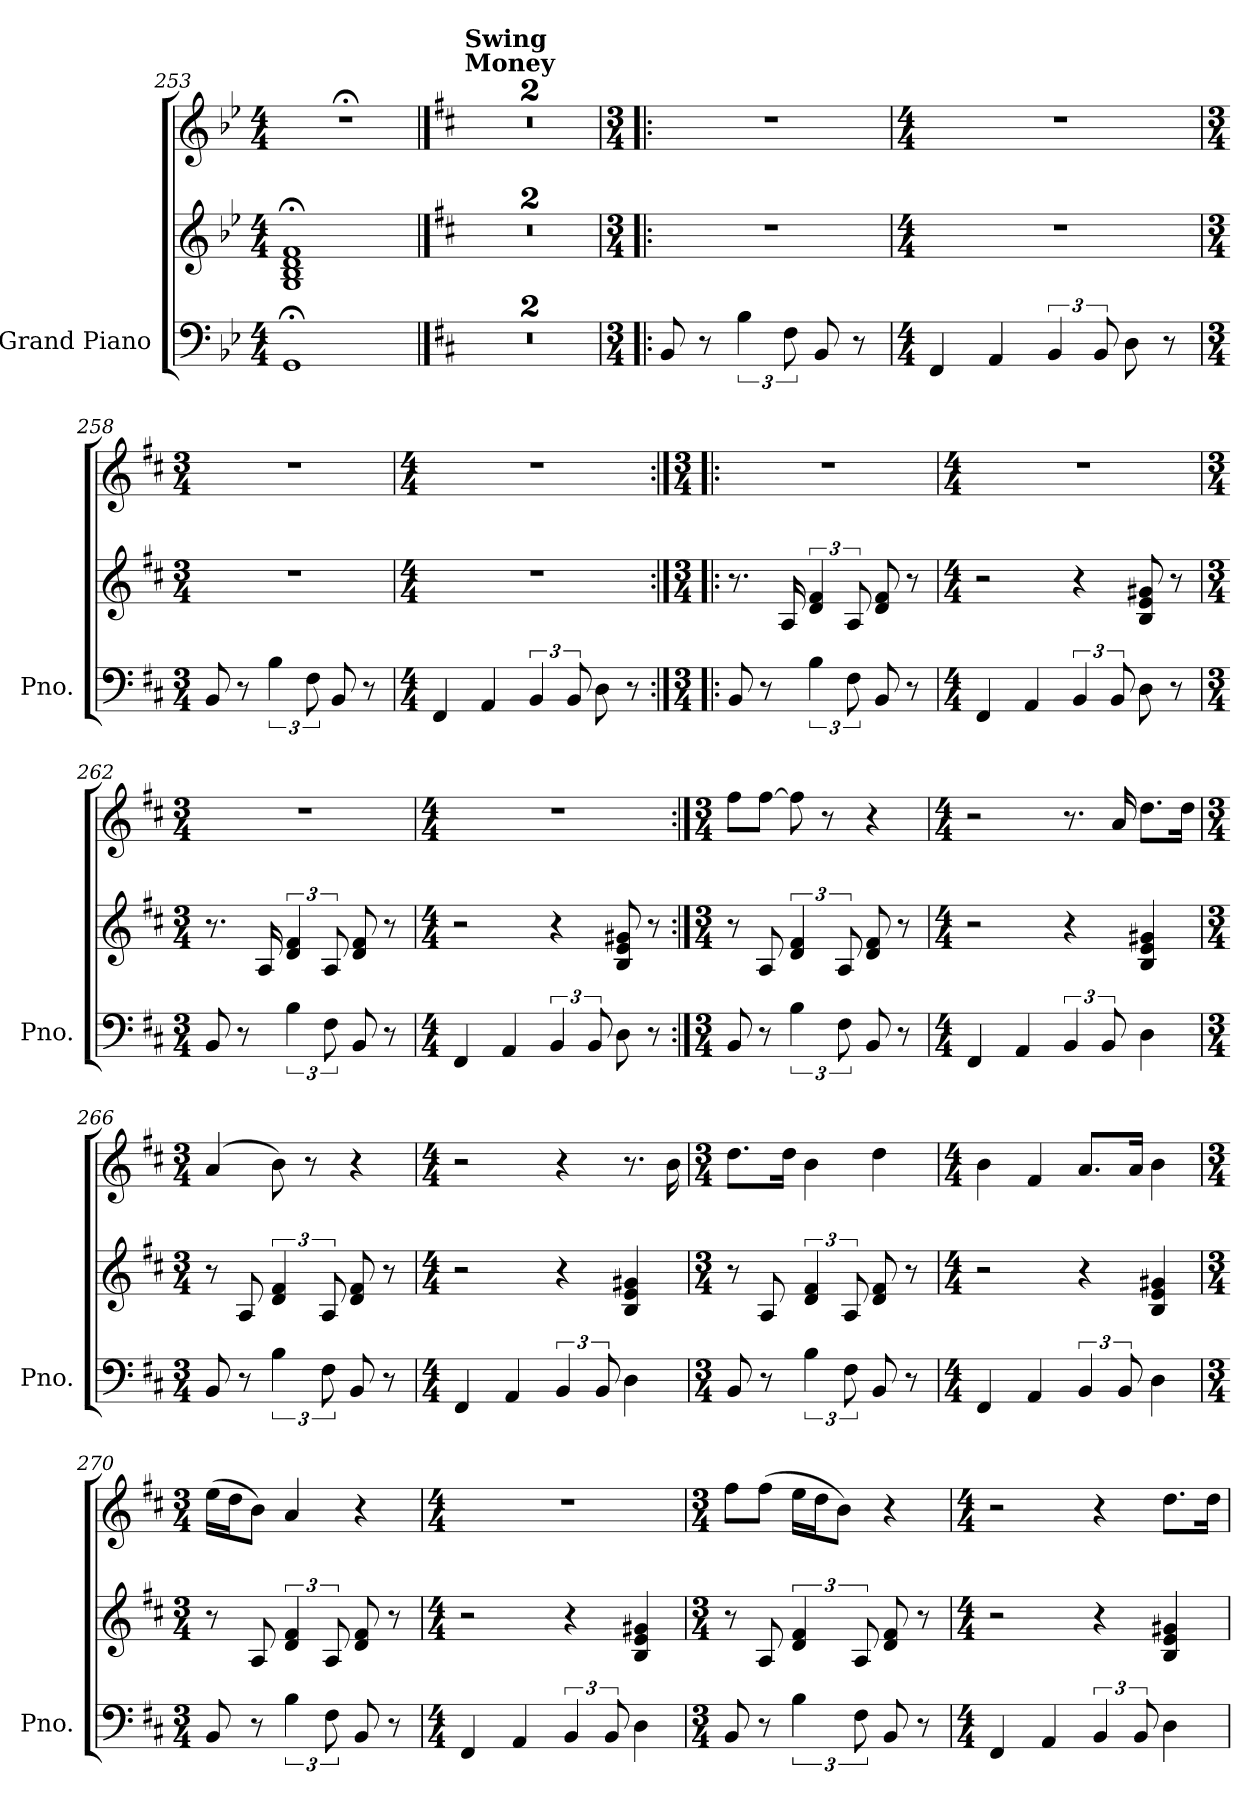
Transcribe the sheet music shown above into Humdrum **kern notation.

**kern	**kern	**kern
*part1	*part1	*part1
*staff3	*staff2	*staff1
*I"Grand Piano	*	*
*I'Pno.	*	*
*clefF4	*clefG2	*clefG2
*k[b-e-]	*k[b-e-]	*k[b-e-]
*M4/4	*M4/4	*M4/4
=253	=253	=253
1GG;<Z	1G;<Z 1B-;<Z 1d;<Z 1f;<Z	1r;<
==254	==254	==254
*k[f#c#]	*k[f#c#]	*k[f#c#]
*	*	*MM125
!	!	!LO:TX:a:B:t=Money
!	!	!LO:TX:a:B:t=Swing
1r	1r	1r
=255	=255	=255
1r	1r	1r
!!LO:LB:g=z
=256!|:	=256!|:	=256!|:
*M3/4	*M3/4	*M3/4
8BB/	2.r	2.r
8r	.	.
6B\	.	.
12F#\	.	.
8BB/	.	.
8r	.	.
=257	=257	=257
*M4/4	*M4/4	*M4/4
4FF#/	1r	1r
4AA/	.	.
6BB/	.	.
12BB/	.	.
8D\	.	.
8r	.	.
=258	=258	=258
*M3/4	*M3/4	*M3/4
8BB/	2.r	2.r
8r	.	.
6B\	.	.
12F#\	.	.
8BB/	.	.
8r	.	.
=259	=259	=259
*M4/4	*M4/4	*M4/4
4FF#/	1r	1r
4AA/	.	.
6BB/	.	.
12BB/	.	.
8D\	.	.
8r	.	.
!!LO:LB:g=z
=260:|!|:	=260:|!|:	=260:|!|:
*M3/4	*M3/4	*M3/4
8BB/	8.r	2.r
8r	.	.
.	16A/	.
6B\	6d/ 6f#/	.
12F#\	12A/	.
8BB/	8d/ 8f#/	.
8r	8r	.
=261	=261	=261
*M4/4	*M4/4	*M4/4
4FF#/	2r	1r
4AA/	.	.
6BB/	4r	.
12BB/	.	.
8D\	8B/ 8e/ 8g#X/	.
8r	8r	.
=262	=262	=262
*M3/4	*M3/4	*M3/4
8BB/	8.r	2.r
8r	.	.
.	16A/	.
6B\	6d/ 6f#/	.
12F#\	12A/	.
8BB/	8d/ 8f#/	.
8r	8r	.
=263	=263	=263
*M4/4	*M4/4	*M4/4
4FF#/	2r	1r
4AA/	.	.
6BB/	4r	.
12BB/	.	.
8D\	8B/ 8e/ 8g#X/	.
8r	8r	.
!!LO:LB:g=z
=264:|!	=264:|!	=264:|!
*M3/4	*M3/4	*M3/4
8BB/	8r	8ff#\L
8r	8A/	[8ff#\J
6B\	6d/ 6f#/	8ff#\]
.	.	8r
12F#\	12A/	.
8BB/	8d/ 8f#/	4r
8r	8r	.
=265	=265	=265
*M4/4	*M4/4	*M4/4
4FF#/	2r	2r
4AA/	.	.
6BB/	4r	8.r
12BB/	.	.
.	.	16a/
4D\	4B/ 4e/ 4g#X/	8.dd\L
.	.	16dd\Jk
=266	=266	=266
*M3/4	*M3/4	*M3/4
8BB/	8r	(4a/
8r	8A/	.
6B\	6d/ 6f#/	8b\)
.	.	8r
12F#\	12A/	.
8BB/	8d/ 8f#/	4r
8r	8r	.
=267	=267	=267
*M4/4	*M4/4	*M4/4
4FF#/	2r	2r
4AA/	.	.
6BB/	4r	4r
12BB/	.	.
4D\	4B/ 4e/ 4g#X/	8.r
.	.	16b\
!!LO:PB:g=z
=268	=268	=268
*M3/4	*M3/4	*M3/4
8BB/	8r	8.dd\L
8r	8A/	.
.	.	16dd\Jk
6B\	6d/ 6f#/	4b\
12F#\	12A/	.
8BB/	8d/ 8f#/	4dd\
8r	8r	.
=269	=269	=269
*M4/4	*M4/4	*M4/4
4FF#/	2r	4b\
4AA/	.	4f#/
6BB/	4r	8.a/L
12BB/	.	.
.	.	16a/Jk
4D\	4B/ 4e/ 4g#X/	4b\
=270	=270	=270
*M3/4	*M3/4	*M3/4
8BB/	8r	(16ee\LL
.	.	16dd\J
8r	8A/	8b\J)
6B\	6d/ 6f#/	4a/
12F#\	12A/	.
8BB/	8d/ 8f#/	4r
8r	8r	.
=271	=271	=271
*M4/4	*M4/4	*M4/4
4FF#/	2r	1r
4AA/	.	.
6BB/	4r	.
12BB/	.	.
4D\	4B/ 4e/ 4g#X/	.
!!LO:LB:g=z
=272	=272	=272
*M3/4	*M3/4	*M3/4
8BB/	8r	8ff#\L
8r	8A/	(8ff#\J
6B\	6d/ 6f#/	16ee\LL
.	.	16dd\J
.	.	8b\J)
12F#\	12A/	.
8BB/	8d/ 8f#/	4r
8r	8r	.
=273	=273	=273
*M4/4	*M4/4	*M4/4
4FF#/	2r	2r
4AA/	.	.
6BB/	4r	4r
12BB/	.	.
4D\	4B/ 4e/ 4g#X/	8.dd\L
.	.	16dd\Jk
=	=	=
*-	*-	*-
